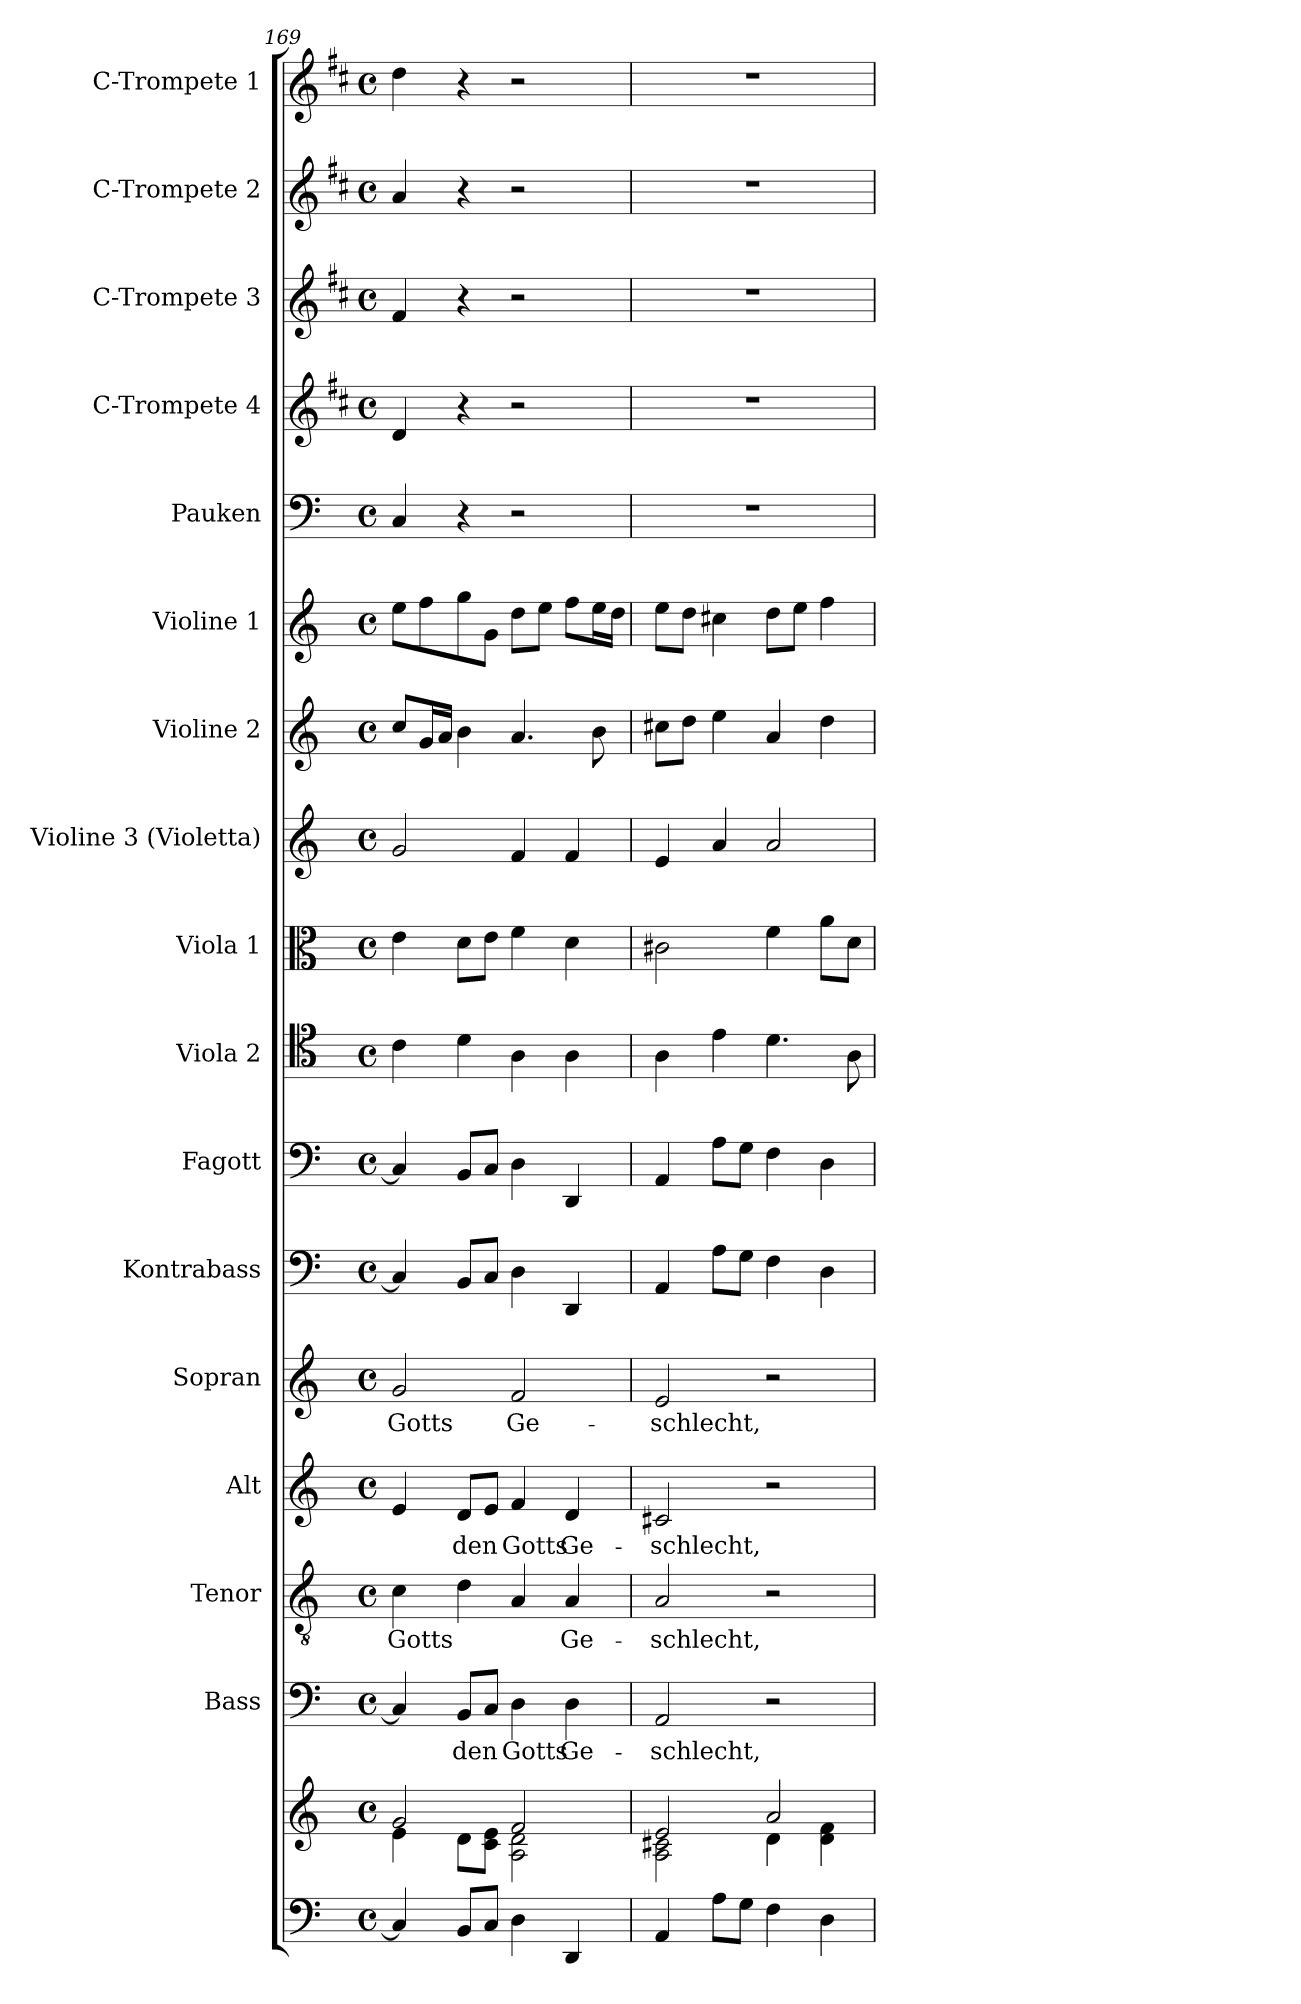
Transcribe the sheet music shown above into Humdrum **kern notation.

**kern	**kern	**kern	**text	**kern	**text	**kern	**text	**kern	**text	**kern	**kern	**kern	**kern	**kern	**kern	**kern	**kern	**kern	**kern	**kern	**kern
*part17	*part17	*part16	*part16	*part15	*part15	*part14	*part14	*part13	*part13	*part12	*part11	*part10	*part9	*part8	*part7	*part6	*part5	*part4	*part3	*part2	*part1
*staff18	*staff17	*staff16	*staff16	*staff15	*staff15	*staff14	*staff14	*staff13	*staff13	*staff12	*staff11	*staff10	*staff9	*staff8	*staff7	*staff6	*staff5	*staff4	*staff3	*staff2	*staff1
*	*	*I"Bass	*	*I"Tenor	*	*I"Alt	*	*I"Sopran	*	*I"Kontrabass	*I"Fagott	*I"Viola 2	*I"Viola 1	*I"Violine 3 (Violetta)	*I"Violine 2	*I"Violine 1	*I"Pauken	*I"C-Trompete 4	*I"C-Trompete 3	*I"C-Trompete 2	*I"C-Trompete 1
*	*	*I'B.	*	*I'T.	*	*I'A.	*	*I'S.	*	*I'Kb.	*I'Fg.	*I'Vla. 2	*I'Vla. 1	*I'Vl. 3	*I'Vl. 2	*I'Vl. 1	*I'Pk.	*I'C Trp. 4	*I'C Trp. 3	*I'C Trp. 2	*I'C Trp. 1
*clefF4	*clefG2	*clefF4	*	*clefGv2	*	*clefG2	*	*clefG2	*	*clefF4	*clefF4	*clefC4	*clefC3	*clefG2	*clefG2	*clefG2	*clefF4	*clefG2	*clefG2	*clefG2	*clefG2
*	*	*	*	*	*	*	*	*	*	*ITrd7c12	*	*	*	*	*	*	*	*ITrd1c2	*ITrd1c2	*ITrd1c2	*ITrd1c2
*k[]	*k[]	*k[]	*	*k[]	*	*k[]	*	*k[]	*	*k[]	*k[]	*k[]	*k[]	*k[]	*k[]	*k[]	*k[]	*k[]	*k[]	*k[]	*k[]
*C:	*C:	*C:	*	*C:	*	*C:	*	*C:	*	*C:	*C:	*C:	*C:	*C:	*C:	*C:	*C:	*C:	*C:	*C:	*C:
*M4/4	*M4/4	*M4/4	*	*M4/4	*	*M4/4	*	*M4/4	*	*M4/4	*M4/4	*M4/4	*M4/4	*M4/4	*M4/4	*M4/4	*M4/4	*M4/4	*M4/4	*M4/4	*M4/4
*met(c)	*met(c)	*met(c)	*	*met(c)	*	*met(c)	*	*met(c)	*	*met(c)	*met(c)	*met(c)	*met(c)	*met(c)	*met(c)	*met(c)	*met(c)	*met(c)	*met(c)	*met(c)	*met(c)
=169	=169	=169	=169	=169	=169	=169	=169	=169	=169	=169	=169	=169	=169	=169	=169	=169	=169	=169	=169	=169	=169
*	*^	*	*	*	*	*	*	*	*	*	*	*	*	*	*	*	*	*	*	*	*
!	!	!	!	!	!	!LO:LY:b	!	!	!	!LO:LY:b	!	!	!	!	!	!	!	!	!	!	!	!
4C/]	2g/	4e\	4C/]	.	4c\	Gotts	4e/	.	2g/	Gotts	4CC/]	4C/]	4c\	4e\	2g/	8cc/L	8ee\L	4C/	4c/	4e/	4g/	4cc\
.	.	.	.	.	.	.	.	.	.	.	.	.	.	.	.	16g/L	8ff\	.	.	.	.	.
.	.	.	.	.	.	.	.	.	.	.	.	.	.	.	.	16a/JJ	.	.	.	.	.	.
!	!	!	!	!LO:LY:b	!	!	!	!LO:LY:b	!	!	!	!	!	!	!	!	!	!	!	!	!	!
8BB/L	.	8d\L	8BB/L	-den	4d\	.	8d/L	-den	.	.	8BBB/L	8BB/L	4d\	8d\L	.	4b\	8gg\	4r	4r	4r	4r	4r
8C/J	.	8c\ 8e\J	8C/J	.	.	.	8e/J	.	.	.	8CC/J	8C/J	.	8e\J	.	.	8g\J	.	.	.	.	.
!	!	!	!	!LO:LY:b	!	!	!	!LO:LY:b	!	!LO:LY:b	!	!	!	!	!	!	!	!	!	!	!	!
4D\	2f/	2A\ 2d\	4D\	Gotts	4A/	.	4f/	Gotts	2f/	Ge-	4DD\	4D\	4A\	4f\	4f/	4.a/	8dd\L	2r	2r	2r	2r	2r
.	.	.	.	.	.	.	.	.	.	.	.	.	.	.	.	.	8ee\J	.	.	.	.	.
!	!	!	!	!LO:LY:b	!	!LO:LY:b	!	!LO:LY:b	!	!	!	!	!	!	!	!	!	!	!	!	!	!
4DD/	.	.	4D\	Ge-	4A/	Ge-	4d/	Ge-	.	.	4DDD/	4DD/	4A\	4d\	4f/	.	8ff\L	.	.	.	.	.
.	.	.	.	.	.	.	.	.	.	.	.	.	.	.	.	8b\	16ee\L	.	.	.	.	.
.	.	.	.	.	.	.	.	.	.	.	.	.	.	.	.	.	16dd\JJ	.	.	.	.	.
=170	=170	=170	=170	=170	=170	=170	=170	=170	=170	=170	=170	=170	=170	=170	=170	=170	=170	=170	=170	=170	=170	=170
!	!	!	!	!LO:LY:b	!	!LO:LY:b	!	!LO:LY:b	!	!LO:LY:b	!	!	!	!	!	!	!	!	!	!	!	!
4AA/	2e/	2A\ 2c#X\	2AA/	-schlecht,	2A/	-schlecht,	2c#X/	-schlecht,	2e/	-schlecht,	4AAA/	4AA/	4A\	2c#X\	4e/	8cc#X\L	8ee\L	1r	1r	1r	1r	1r
.	.	.	.	.	.	.	.	.	.	.	.	.	.	.	.	8dd\J	8dd\J	.	.	.	.	.
8A\L	.	.	.	.	.	.	.	.	.	.	8AA\L	8A\L	4e\	.	4a/	4ee\	4cc#X\	.	.	.	.	.
8G\J	.	.	.	.	.	.	.	.	.	.	8GG\J	8G\J	.	.	.	.	.	.	.	.	.	.
4F\	2a/	4d\	2r	.	2r	.	2r	.	2r	.	4FF\	4F\	4.d\	4f\	2a/	4a/	8dd\L	.	.	.	.	.
.	.	.	.	.	.	.	.	.	.	.	.	.	.	.	.	.	8ee\J	.	.	.	.	.
4D\	.	4d\ 4f\	.	.	.	.	.	.	.	.	4DD\	4D\	.	8a\L	.	4dd\	4ff\	.	.	.	.	.
.	.	.	.	.	.	.	.	.	.	.	.	.	8A\	8d\J	.	.	.	.	.	.	.	.
*	*v	*v	*	*	*	*	*	*	*	*	*	*	*	*	*	*	*	*	*	*	*	*
=	=	=	=	=	=	=	=	=	=	=	=	=	=	=	=	=	=	=	=	=	=
*-	*-	*-	*-	*-	*-	*-	*-	*-	*-	*-	*-	*-	*-	*-	*-	*-	*-	*-	*-	*-	*-
